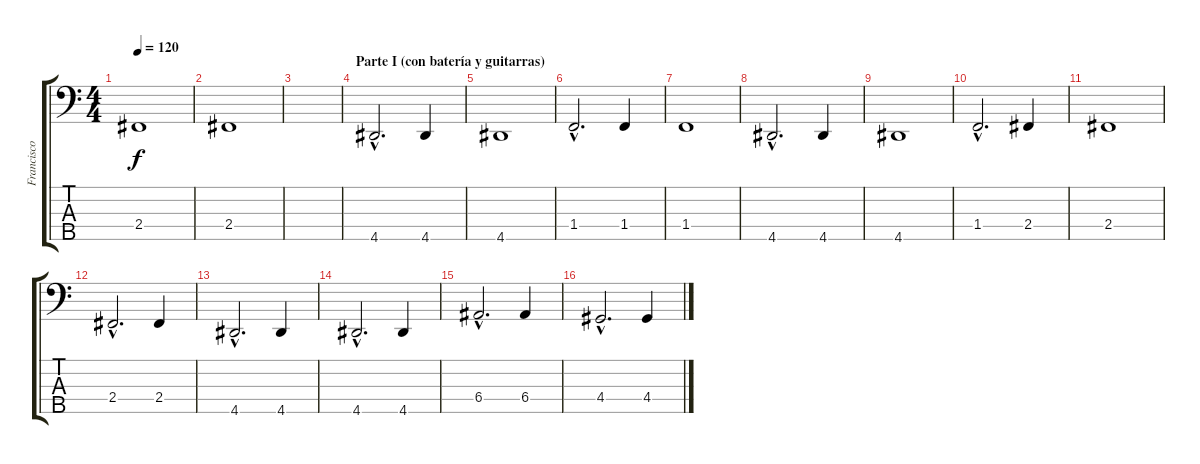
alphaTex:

\track ("Francisco Fidalgo (Bajo)" "Francisco ") {instrument electricbassfinger}
\staff {score tabs}
\tuning (G2 D2 A1 E1 B0) {hide}
\ts (4 4)
\tempo 120
\clef f4
\ks c
2.4.1{dy f} |
2.4.1 |
|
\section ("" "Parte I (con batería y guitarras)")
4.5{hac}.2{d} 4.5.4 |
4.5.1 |
1.4{hac}.2{d} 1.4.4 |
1.4.1 |
4.5{hac}.2{d} 4.5.4 |
4.5.1 |
1.4{hac}.2{d} 2.4.4 |
2.4.1 |
2.4{hac}.2{d} 2.4.4 |
4.5{hac}.2{d} 4.5.4 |
4.5{hac}.2{d} 4.5.4 |
6.4{hac}.2{d} 6.4.4 |
4.4{hac}.2{d} 4.4.4
